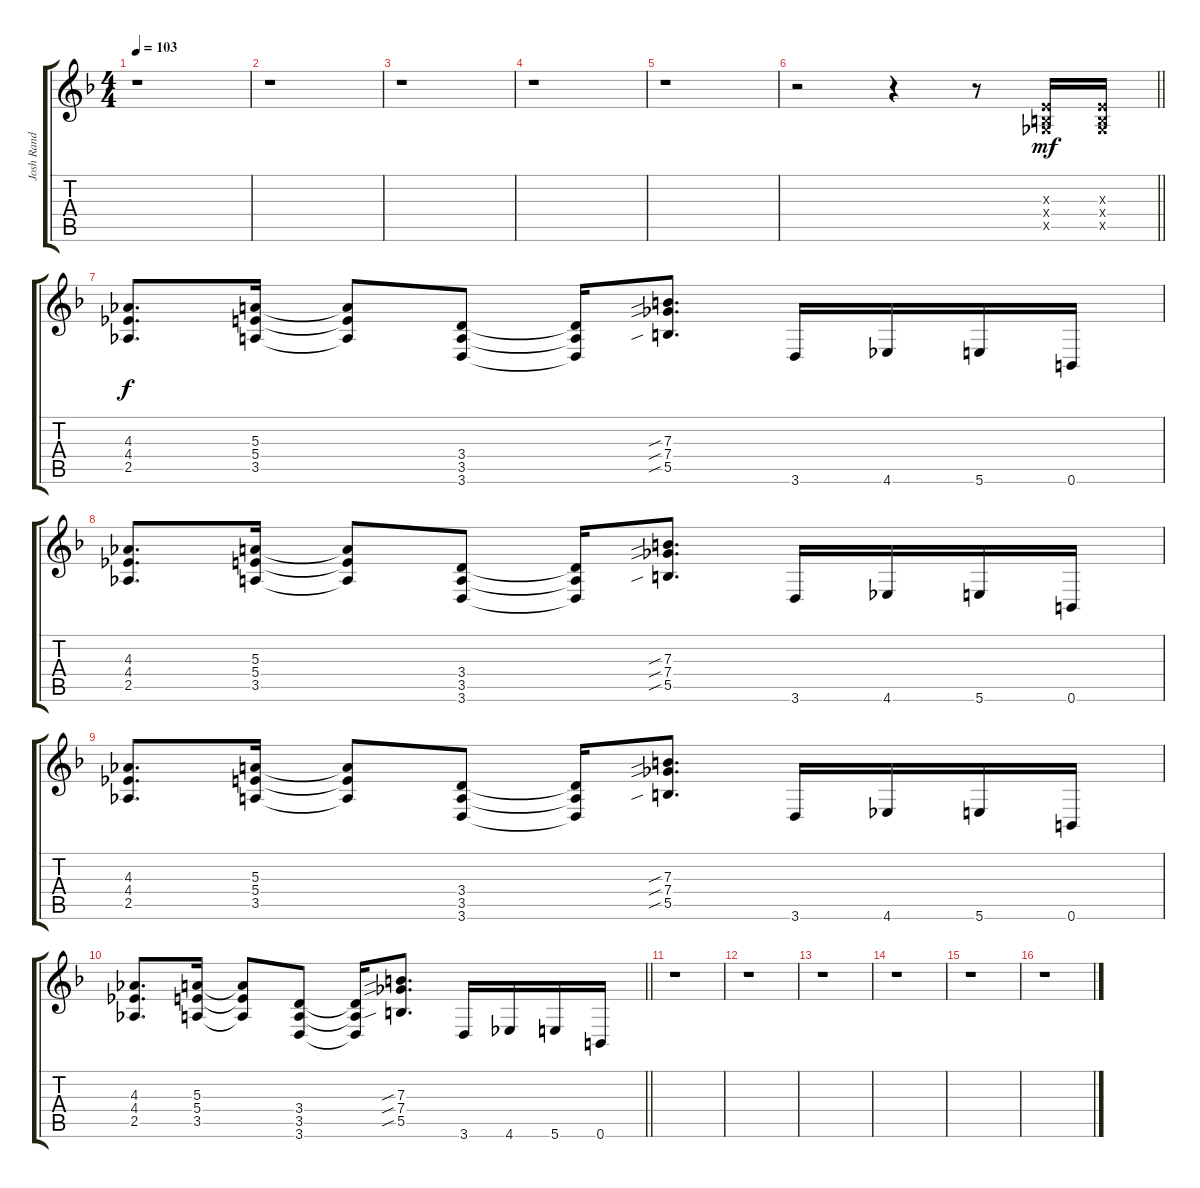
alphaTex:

\track ("Josh Rand 1" "Josh Rand ") {instrument distortionguitar}
\staff {score tabs}
\tuning (Db4 Ab3 E3 B2 Gb2 B1) {hide}
\ts (4 4)
\tempo 103
\clef g2
\ks f
r.1{dy f} |
r.1 |
r.1 |
r.1 |
r.1 |
\barLineRight lightlight
r.2 r.4 r.8 (0.3{x} 0.4{x} 0.5{x}).16{dy mf} (0.3{x} 0.4{x} 0.5{x}).16 |
(4.3 4.4 2.5).8{d dy f} (5.3 5.4 3.5).16 (5.3{t} 5.4{t} 3.5{t}).8 (3.4 3.5 3.6).8 (3.4{t} 3.5{t} 3.6{t}).16 (7.3{sib} 7.4{sib} 5.5{sib}).8{d} 3.6.16 4.6.16 5.6.16 0.6.16 |
(4.3 4.4 2.5).8{d} (5.3 5.4 3.5).16 (5.3{t} 5.4{t} 3.5{t}).8 (3.4 3.5 3.6).8 (3.4{t} 3.5{t} 3.6{t}).16 (7.3{sib} 7.4{sib} 5.5{sib}).8{d} 3.6.16 4.6.16 5.6.16 0.6.16 |
(4.3 4.4 2.5).8{d} (5.3 5.4 3.5).16 (5.3{t} 5.4{t} 3.5{t}).8 (3.4 3.5 3.6).8 (3.4{t} 3.5{t} 3.6{t}).16 (7.3{sib} 7.4{sib} 5.5{sib}).8{d} 3.6.16 4.6.16 5.6.16 0.6.16 |
\barLineRight lightlight
(4.3 4.4 2.5).8{d} (5.3 5.4 3.5).16 (5.3{t} 5.4{t} 3.5{t}).8 (3.4 3.5 3.6).8 (3.4{t} 3.5{t} 3.6{t}).16 (7.3{sib} 7.4{sib} 5.5{sib}).8{d} 3.6.16 4.6.16 5.6.16 0.6.16 |
r.1 |
r.1 |
r.1 |
r.1 |
r.1 |
r.1
